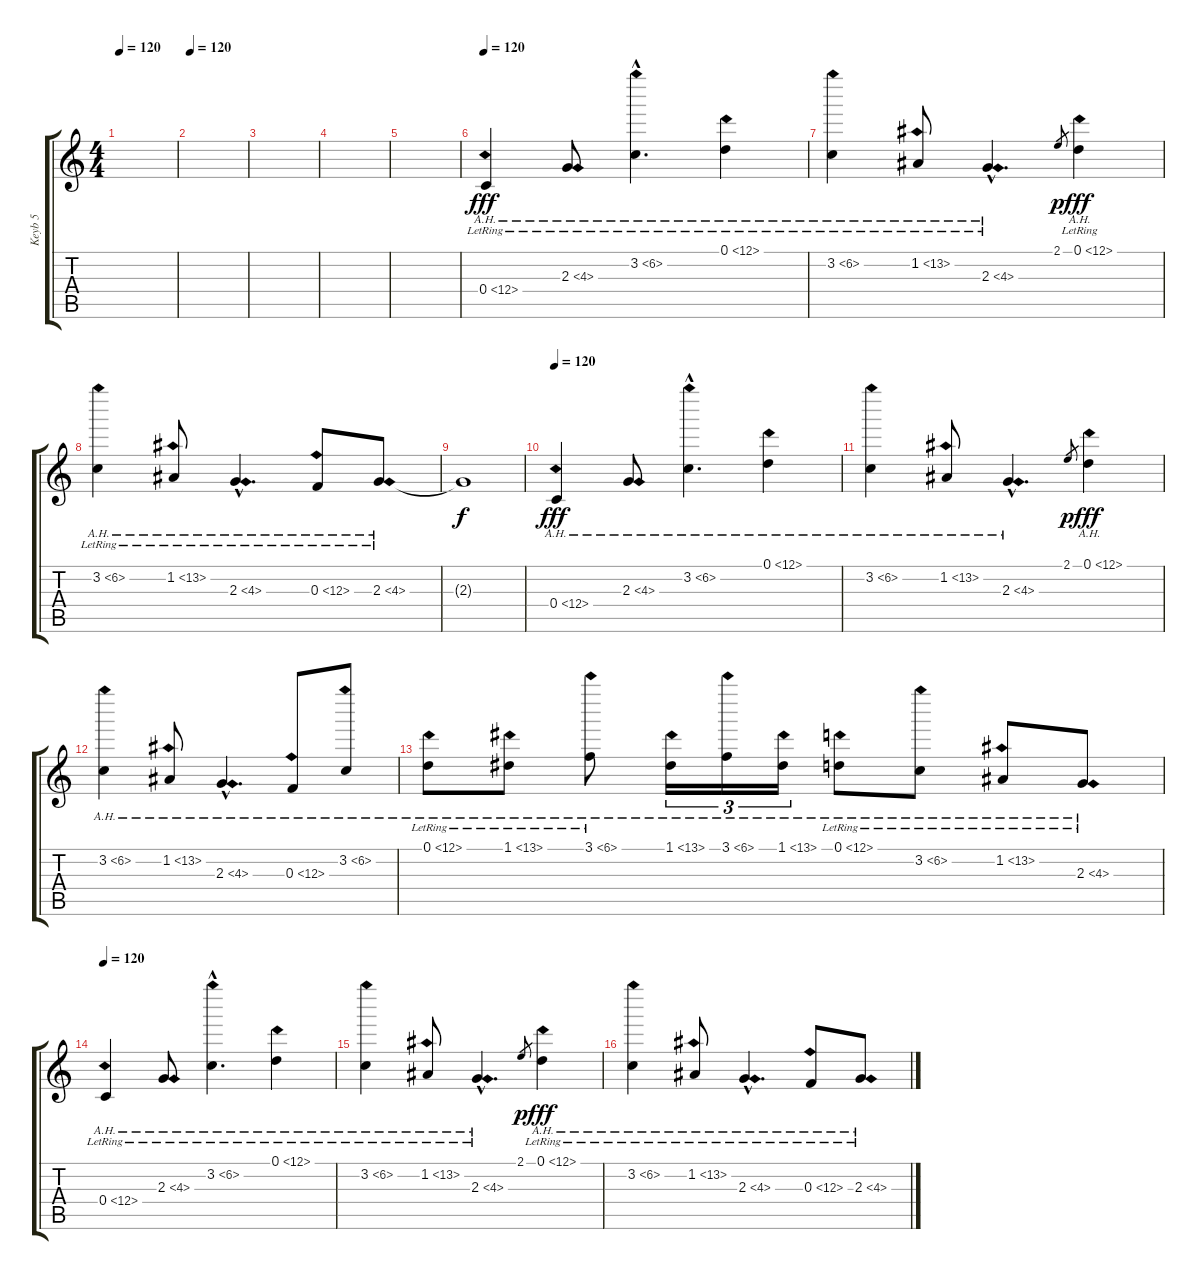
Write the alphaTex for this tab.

\track ("Keyb 5" "Keyb 5") {instrument stringensemble1}
\staff {score tabs}
\tuning (D5 A4 F4 C4 G3 C3) {hide}
\ts (4 4)
\tempo 120
\clef g2
\ks c
|
\tempo 120
|
|
|
|
\tempo 120
0.4{ah 12 lr}.4{dy fff volume 5 balance 8 instrument musicbox} 2.3{ah 2 lr}.8 3.2{ah 3 hac lr}.4{d} 0.1{ah 12 lr}.4 |
3.2{ah 3 lr}.4 1.2{ah 12 lr}.8 2.3{ah 2 hac lr}.4{d} 2.1.8{gr dy p} 0.1{ah 12 lr}.4{dy fff} |
3.2{ah 3 lr}.4 1.2{ah 12 lr}.8 2.3{ah 2 hac lr}.4{d} 0.3{ah 12 lr}.8 2.3{ah 2 lr}.8 |
2.3{t}.1{dy f} |
\tempo 120
0.4{ah 12}.4{dy fff} 2.3{ah 2}.8 3.2{ah 3 hac}.4{d} 0.1{ah 12}.4 |
3.2{ah 3}.4 1.2{ah 12}.8 2.3{ah 2 hac}.4{d} 2.1.8{gr dy p} 0.1{ah 12}.4{dy fff} |
3.2{ah 3}.4 1.2{ah 12}.8 2.3{ah 2 hac}.4{d} 0.3{ah 12}.8 3.2{ah 3}.8 |
0.1{ah 12 lr}.8 1.1{ah 12 lr}.8 3.1{ah 3 lr}.8 1.1{ah 12}.16{tu (3 2)} 3.1{ah 3}.16{tu (3 2)} 1.1{ah 12}.16{tu (3 2)} 0.1{ah 12 lr}.8 3.2{ah 3 lr}.8 1.2{ah 12 lr}.8 2.3{ah 2 lr}.8 |
\tempo 120
0.4{ah 12 lr}.4 2.3{ah 2 lr}.8 3.2{ah 3 hac lr}.4{d} 0.1{ah 12 lr}.4 |
3.2{ah 3 lr}.4 1.2{ah 12 lr}.8 2.3{ah 2 hac lr}.4{d} 2.1.8{gr dy p} 0.1{ah 12 lr}.4{dy fff} |
3.2{ah 3 lr}.4 1.2{ah 12 lr}.8 2.3{ah 2 hac lr}.4{d} 0.3{ah 12 lr}.8 2.3{ah 2 lr}.8
